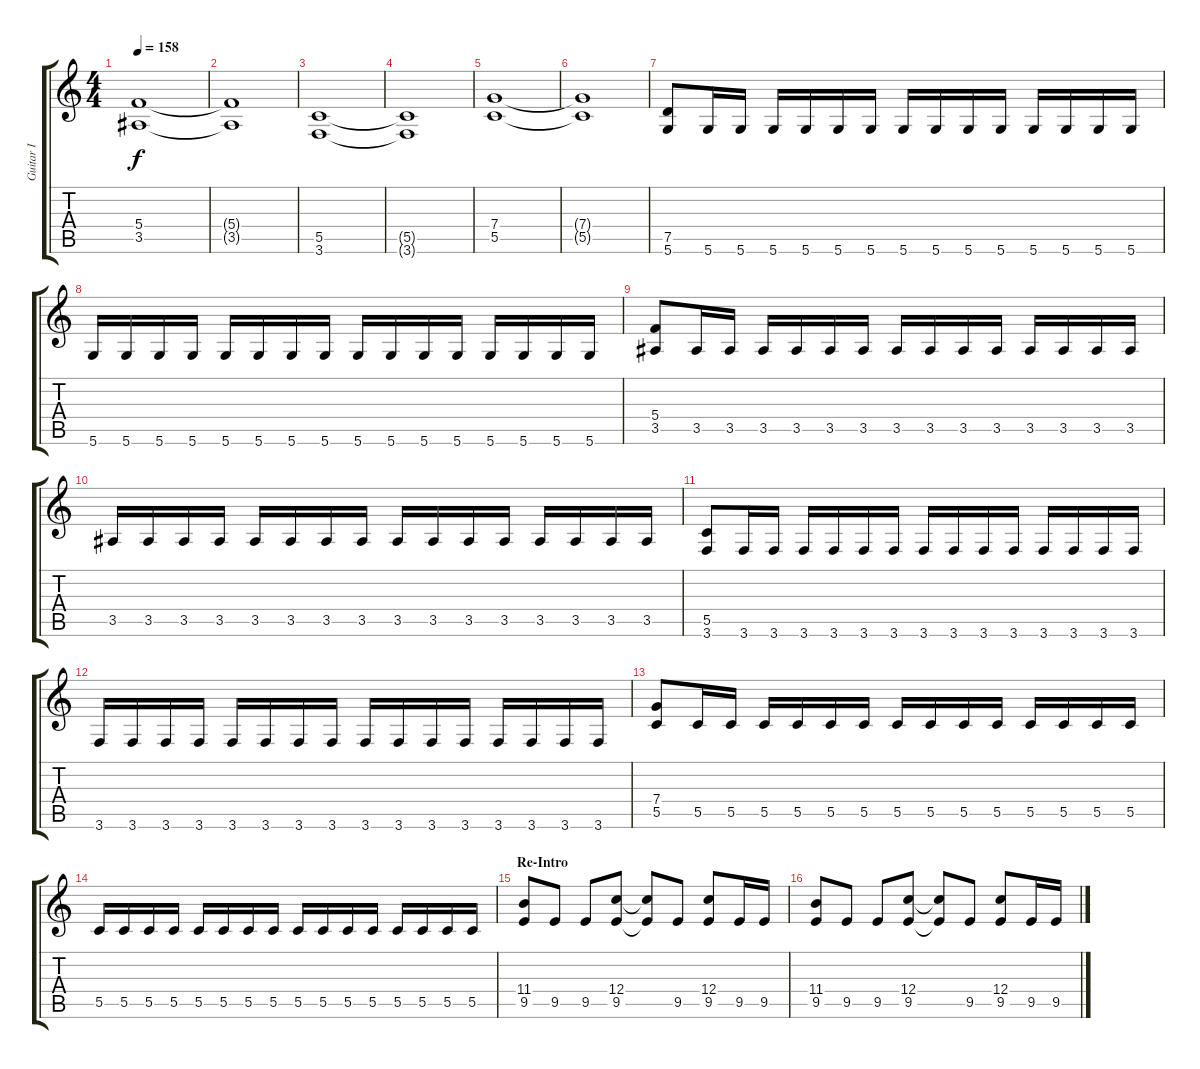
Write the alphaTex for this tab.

\track ("Guitar I" "Guitar I") {instrument distortionguitar}
\staff {score tabs}
\tuning (D4 A3 F3 C3 G2 D2) {hide}
\ts (4 4)
\tempo 158
\clef g2
\ks c
(5.4 3.5).1{dy f} |
(5.4{t} 3.5{t}).1 |
(5.5 3.6).1 |
(5.5{t} 3.6{t}).1 |
(7.4 5.5).1 |
(7.4{t} 5.5{t}).1 |
(7.5 5.6).8 5.6.16 5.6.16 5.6.16 5.6.16 5.6.16 5.6.16 5.6.16 5.6.16 5.6.16 5.6.16 5.6.16 5.6.16 5.6.16 5.6.16 |
5.6.16 5.6.16 5.6.16 5.6.16 5.6.16 5.6.16 5.6.16 5.6.16 5.6.16 5.6.16 5.6.16 5.6.16 5.6.16 5.6.16 5.6.16 5.6.16 |
(5.4 3.5).8 3.5.16 3.5.16 3.5.16 3.5.16 3.5.16 3.5.16 3.5.16 3.5.16 3.5.16 3.5.16 3.5.16 3.5.16 3.5.16 3.5.16 |
3.5.16 3.5.16 3.5.16 3.5.16 3.5.16 3.5.16 3.5.16 3.5.16 3.5.16 3.5.16 3.5.16 3.5.16 3.5.16 3.5.16 3.5.16 3.5.16 |
(5.5 3.6).8 3.6.16 3.6.16 3.6.16 3.6.16 3.6.16 3.6.16 3.6.16 3.6.16 3.6.16 3.6.16 3.6.16 3.6.16 3.6.16 3.6.16 |
3.6.16 3.6.16 3.6.16 3.6.16 3.6.16 3.6.16 3.6.16 3.6.16 3.6.16 3.6.16 3.6.16 3.6.16 3.6.16 3.6.16 3.6.16 3.6.16 |
(7.4 5.5).8 5.5.16 5.5.16 5.5.16 5.5.16 5.5.16 5.5.16 5.5.16 5.5.16 5.5.16 5.5.16 5.5.16 5.5.16 5.5.16 5.5.16 |
5.5.16 5.5.16 5.5.16 5.5.16 5.5.16 5.5.16 5.5.16 5.5.16 5.5.16 5.5.16 5.5.16 5.5.16 5.5.16 5.5.16 5.5.16 5.5.16 |
\section ("" "Re-Intro")
(11.4 9.5).8 9.5.8 9.5.8 (12.4 9.5).8 (12.4{t} 9.5{t}).8 9.5.8 (12.4 9.5).8 9.5.16 9.5.16 |
(11.4 9.5).8 9.5.8 9.5.8 (12.4 9.5).8 (12.4{t} 9.5{t}).8 9.5.8 (12.4 9.5).8 9.5.16 9.5.16
